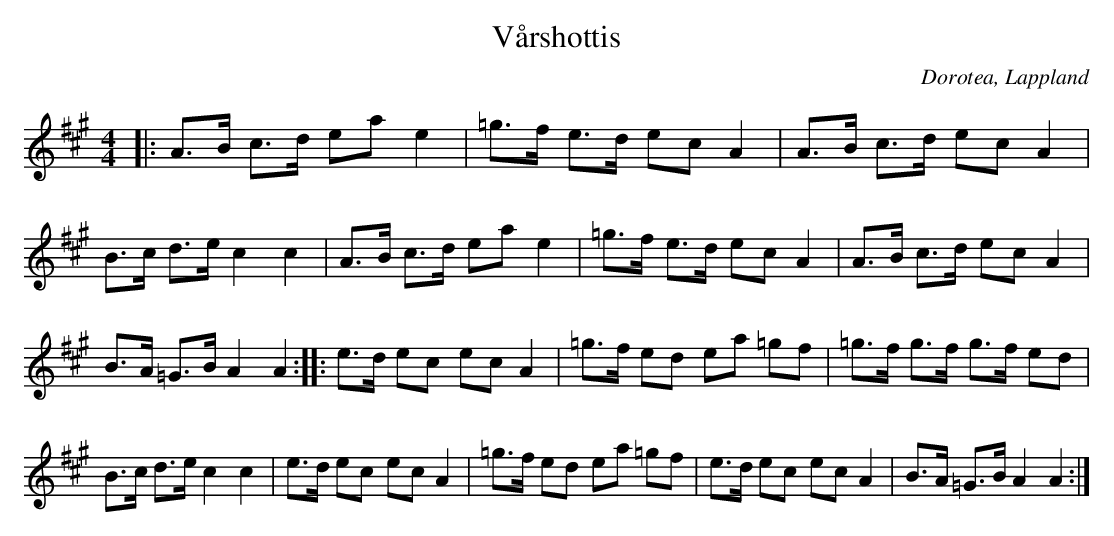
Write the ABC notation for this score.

X:1
T:Vårshottis
O:Dorotea, Lappland
M:4/4
L:1/16
K:A
|: A3B c3d e2a2 e4 | =g3f e3d e2c2 A4 | A3B c3d e2c2 A4 |B3c d3e c4 c4  | A3B c3d e2a2 e4 | =g3f e3d e2c2 A4 | A3B c3d e2c2 A4 |B3A =G3B A4 A4:||:  e3d e2c2  e2c2 A4 | =g3f e2d2 e2a2 =g2f2 | =g3f g3f g3f e2d2 |B3c d3e c4 c4  |e3d e2c2 e2c2 A4 | =g3f e2d2 e2a2 =g2f2 |e3d e2c2 e2c2 A4 |B3A =G3B A4 A4 :|
